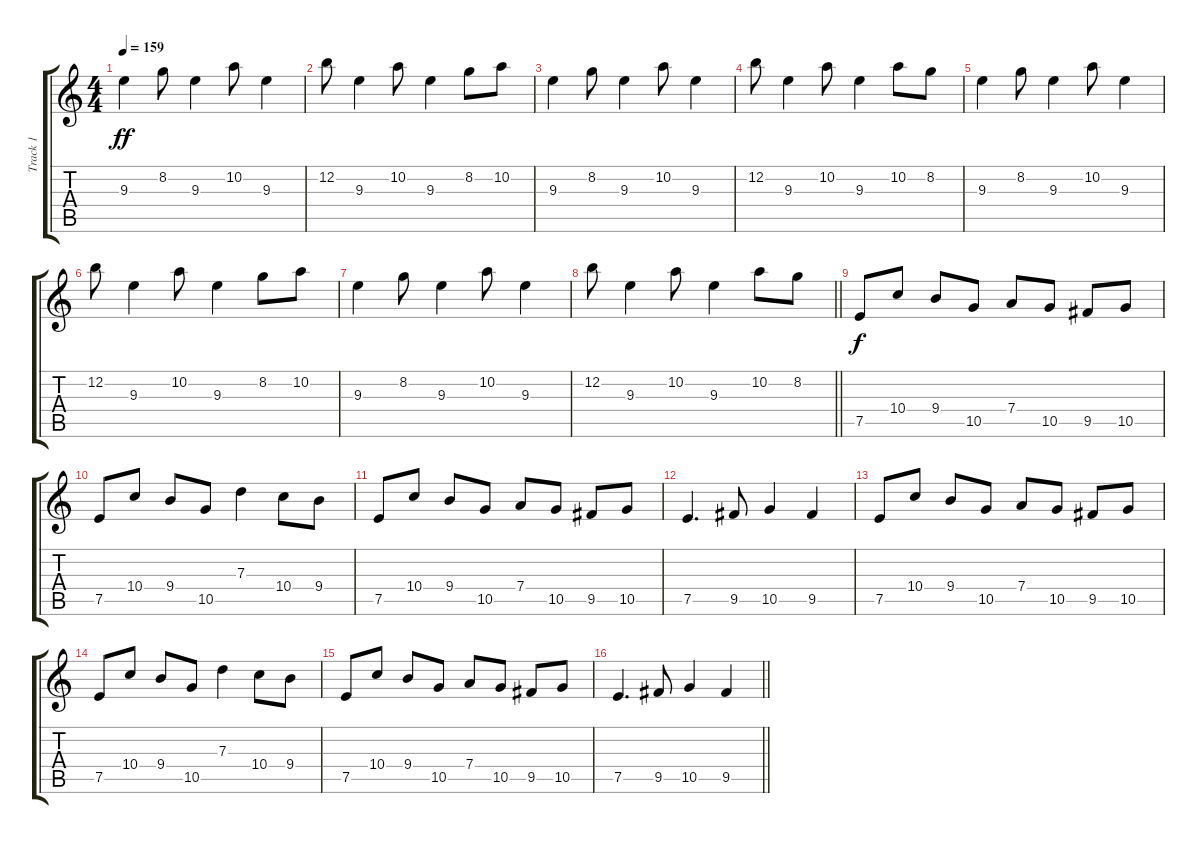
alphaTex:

\track ("Track 1" "Track 1") {instrument distortionguitar}
\staff {score tabs}
\tuning (E4 B3 G3 D3 A2 E2) {hide}
\ts (4 4)
\tempo 159
\clef g2
\ks c
9.3.4{dy ff instrument overdrivenguitar} 8.2.8 9.3.4 10.2.8 9.3.4 |
12.2.8 9.3.4 10.2.8 9.3.4 8.2.8 10.2.8 |
9.3.4 8.2.8 9.3.4 10.2.8 9.3.4 |
12.2.8 9.3.4 10.2.8 9.3.4 10.2.8 8.2.8 |
9.3.4 8.2.8 9.3.4 10.2.8 9.3.4 |
12.2.8 9.3.4 10.2.8 9.3.4 8.2.8 10.2.8 |
9.3.4 8.2.8 9.3.4 10.2.8 9.3.4 |
\barLineRight lightlight
12.2.8 9.3.4 10.2.8 9.3.4 10.2.8 8.2.8 |
7.5.8{dy f instrument distortionguitar} 10.4.8 9.4.8 10.5.8 7.4.8 10.5.8 9.5.8 10.5.8 |
7.5.8 10.4.8 9.4.8 10.5.8 7.3.4 10.4.8 9.4.8 |
7.5.8 10.4.8 9.4.8 10.5.8 7.4.8 10.5.8 9.5.8 10.5.8 |
7.5.4{d} 9.5.8 10.5.4 9.5.4 |
7.5.8 10.4.8 9.4.8 10.5.8 7.4.8 10.5.8 9.5.8 10.5.8 |
7.5.8 10.4.8 9.4.8 10.5.8 7.3.4 10.4.8 9.4.8 |
7.5.8 10.4.8 9.4.8 10.5.8 7.4.8 10.5.8 9.5.8 10.5.8 |
\barLineRight lightlight
7.5.4{d} 9.5.8 10.5.4 9.5.4
